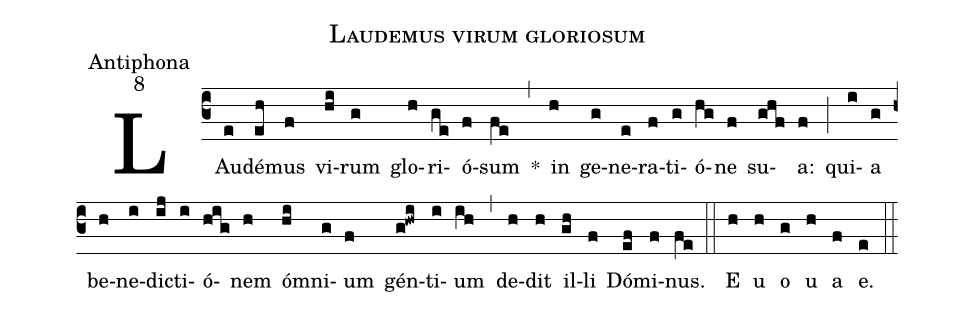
name:Laudemus virum gloriosum;
office-part:Antiphona;
mode:8;
%%
(c3) LAu(e)dé(eh)mus(f) vi(hi)rum(g) glo(h)ri(ge)ó(f)sum(fe) *(,) in(h) ge(g)ne(e)ra(f)ti(g)ó(hg)ne(f) su(ghf)a:(f) (;) qui(i)a(g) be(h)ne(i)di(ij)cti(i)ó(hig)nem(h) ó(hi)mni(g)um(f) gén(g!hwi)ti(i)um(ih) (,) de(h)dit(h) il(gh)li(f) Dó(ef)mi(f)nus.(fe) (::) E(h) u(h) o(g) u(h) a(f) e.(e) (::)
